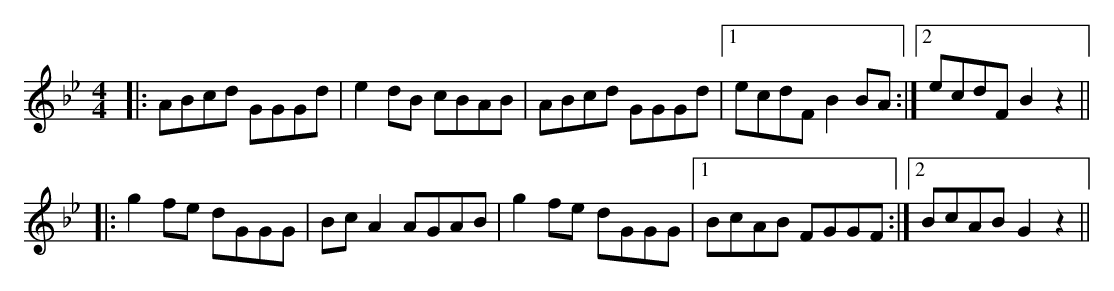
X:1
M:4/4
K:Gmin
|:ABcd GGGd|e2 dB cBAB|ABcd GGGd|1 ecdF B2 BA:|2 ecdF B2 z2||
|:g2 fe dGGG|Bc A2 AGAB|g2 fe dGGG|1 BcAB FGGF:|2 BcAB G2 z2||
